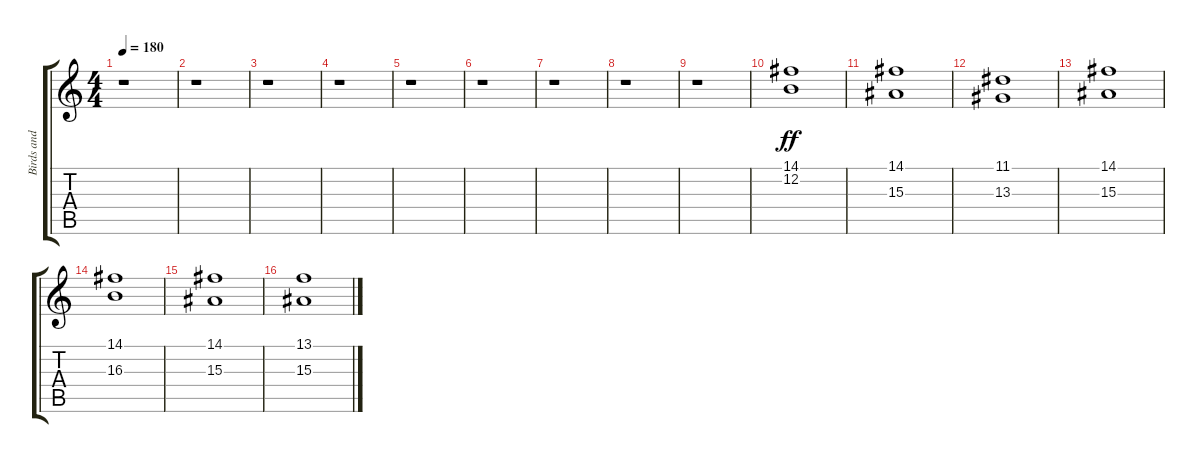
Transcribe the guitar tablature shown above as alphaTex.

\track ("Birds and Others" "Birds and ") {instrument birdtweet}
\staff {score tabs}
\tuning (E4 B3 G3 D3 A2 E2) {hide}
\ts (4 4)
\tempo 180
\clef g2
\ks c
r.1{dy f} |
r.1 |
r.1 |
r.1 |
r.1 |
r.1 |
r.1 |
r.1 |
r.1 |
(14.1 12.2).1{dy ff} |
(14.1 15.3).1 |
(11.1 13.3).1 |
(14.1 15.3).1 |
(14.1 16.3).1 |
(14.1 15.3).1 |
(13.1 15.3).1
